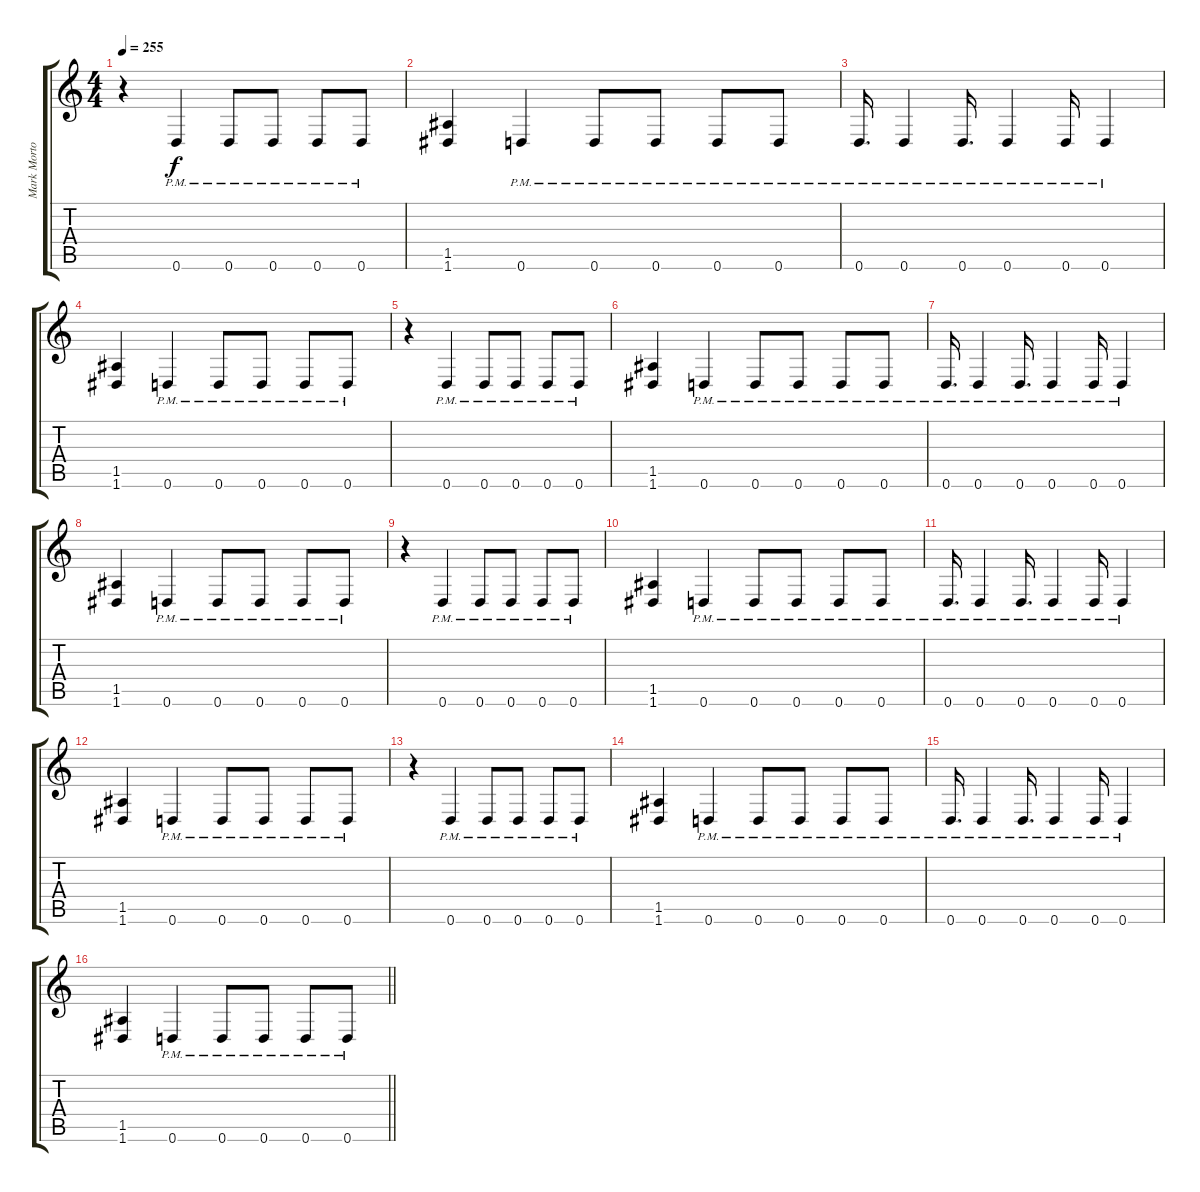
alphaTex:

\track ("Mark Morton - Rhythm" "Mark Morto") {instrument distortionguitar}
\staff {score tabs}
\tuning (E4 B3 G3 D3 A2 D2) {hide}
\ts (4 4)
\tempo 255
\clef g2
\ks c
r.4{dy f} 0.6{pm}.4 0.6{pm}.8 0.6{pm}.8 0.6{pm}.8 0.6{pm}.8 |
(1.5 1.6).4 0.6{pm}.4 0.6{pm}.8 0.6{pm}.8 0.6{pm}.8 0.6{pm}.8 |
0.6{pm}.16{d} 0.6{pm}.4 0.6{pm}.16{d} 0.6{pm}.4 0.6{pm}.16 0.6{pm}.4 |
(1.5 1.6).4 0.6{pm}.4 0.6{pm}.8 0.6{pm}.8 0.6{pm}.8 0.6{pm}.8 |
r.4 0.6{pm}.4 0.6{pm}.8 0.6{pm}.8 0.6{pm}.8 0.6{pm}.8 |
(1.5 1.6).4 0.6{pm}.4 0.6{pm}.8 0.6{pm}.8 0.6{pm}.8 0.6{pm}.8 |
0.6{pm}.16{d} 0.6{pm}.4 0.6{pm}.16{d} 0.6{pm}.4 0.6{pm}.16 0.6{pm}.4 |
(1.5 1.6).4 0.6{pm}.4 0.6{pm}.8 0.6{pm}.8 0.6{pm}.8 0.6{pm}.8 |
r.4 0.6{pm}.4 0.6{pm}.8 0.6{pm}.8 0.6{pm}.8 0.6{pm}.8 |
(1.5 1.6).4 0.6{pm}.4 0.6{pm}.8 0.6{pm}.8 0.6{pm}.8 0.6{pm}.8 |
0.6{pm}.16{d} 0.6{pm}.4 0.6{pm}.16{d} 0.6{pm}.4 0.6{pm}.16 0.6{pm}.4 |
(1.5 1.6).4 0.6{pm}.4 0.6{pm}.8 0.6{pm}.8 0.6{pm}.8 0.6{pm}.8 |
r.4 0.6{pm}.4 0.6{pm}.8 0.6{pm}.8 0.6{pm}.8 0.6{pm}.8 |
(1.5 1.6).4 0.6{pm}.4 0.6{pm}.8 0.6{pm}.8 0.6{pm}.8 0.6{pm}.8 |
0.6{pm}.16{d} 0.6{pm}.4 0.6{pm}.16{d} 0.6{pm}.4 0.6{pm}.16 0.6{pm}.4 |
\barLineRight lightlight
(1.5 1.6).4 0.6{pm}.4 0.6{pm}.8 0.6{pm}.8 0.6{pm}.8 0.6{pm}.8
